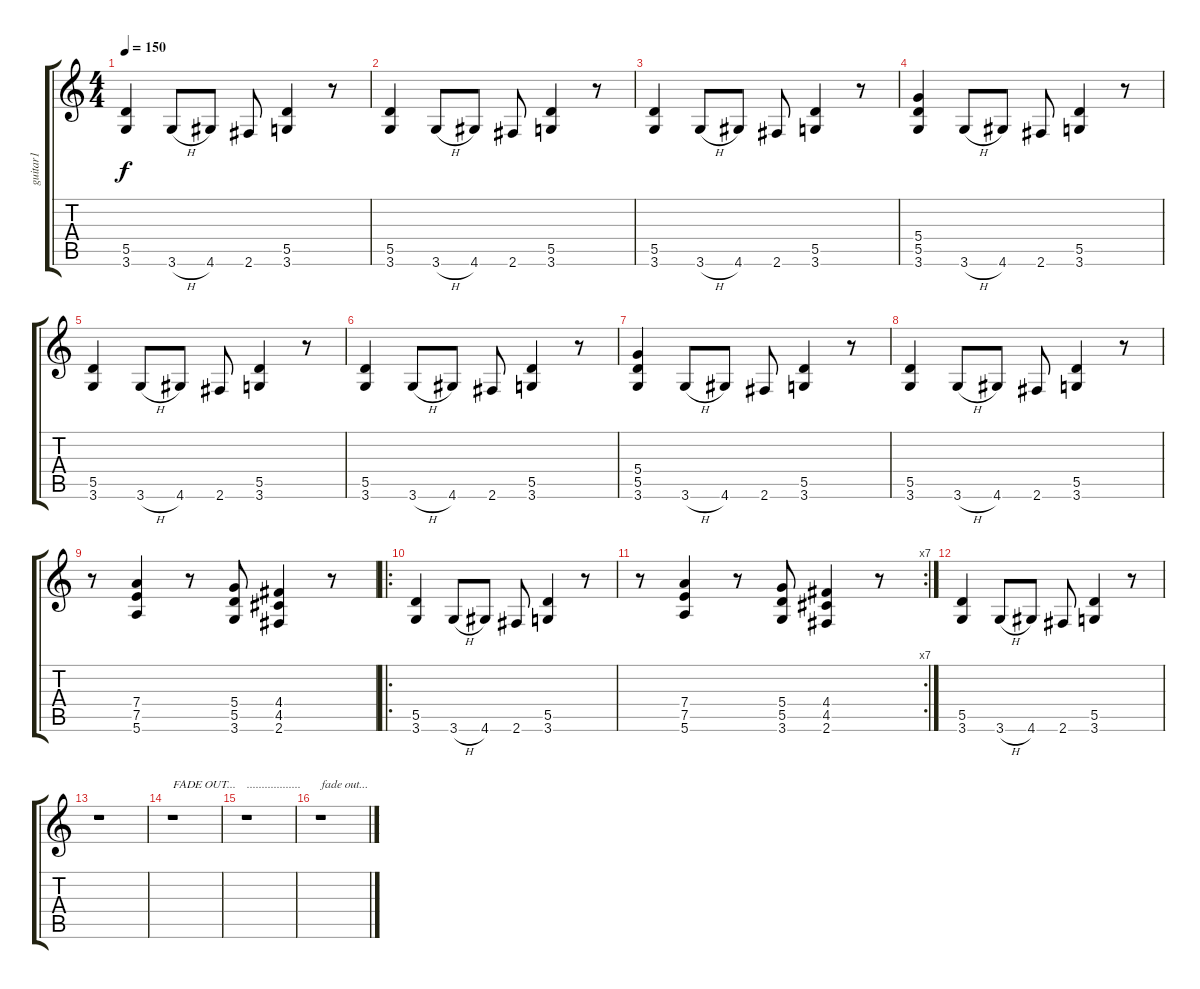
\track ("guitar1" "guitar1") {instrument distortionguitar}
\staff {score tabs}
\tuning (E4 B3 G3 D3 A2 E2) {hide}
\ts (4 4)
\tempo 150
\clef g2
\ks c
(5.5 3.6).4{dy f} 3.6{h}.8 4.6.8 2.6.8 (5.5 3.6).4 r.8 |
(5.5 3.6).4 3.6{h}.8 4.6.8 2.6.8 (5.5 3.6).4 r.8 |
(5.5 3.6).4 3.6{h}.8 4.6.8 2.6.8 (5.5 3.6).4 r.8 |
(5.4 5.5 3.6).4 3.6{h}.8 4.6.8 2.6.8 (5.5 3.6).4 r.8 |
(5.5 3.6).4 3.6{h}.8 4.6.8 2.6.8 (5.5 3.6).4 r.8 |
(5.5 3.6).4 3.6{h}.8 4.6.8 2.6.8 (5.5 3.6).4 r.8 |
(5.4 5.5 3.6).4 3.6{h}.8 4.6.8 2.6.8 (5.5 3.6).4 r.8 |
(5.5 3.6).4 3.6{h}.8 4.6.8 2.6.8 (5.5 3.6).4 r.8 |
r.8 (7.4 7.5 5.6).4 r.8 (5.4 5.5 3.6).8 (4.4 4.5 2.6).4 r.8 |
\ro
(5.5 3.6).4 3.6{h}.8 4.6.8 2.6.8 (5.5 3.6).4 r.8 |
\rc 7
r.8 (7.4 7.5 5.6).4 r.8 (5.4 5.5 3.6).8 (4.4 4.5 2.6).4 r.8 |
(5.5 3.6).4 3.6{h}.8 4.6.8 2.6.8 (5.5 3.6).4 r.8 |
r.1 |
r.1{txt "FADE OUT..."} |
r.1{txt ".................."} |
r.1{txt "fade out..."}
